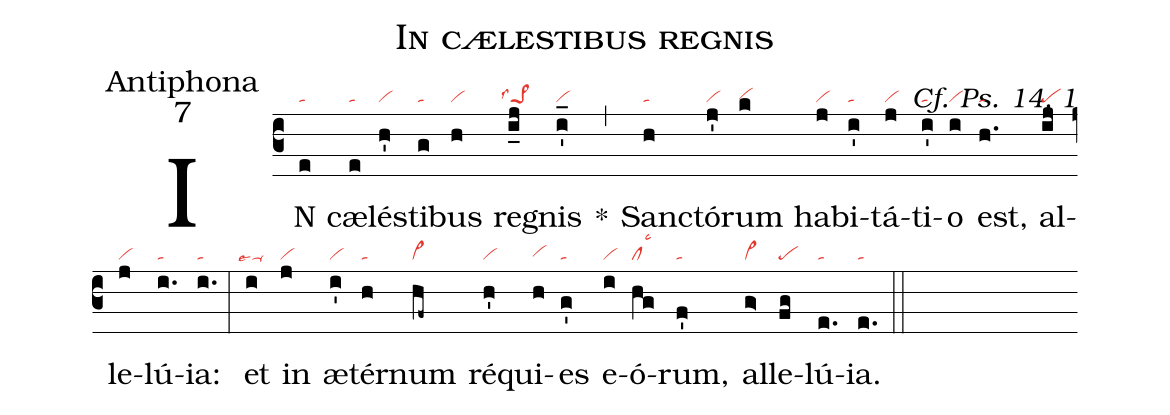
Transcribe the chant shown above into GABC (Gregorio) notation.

name: In cælestibus regnis;
office-part: Antiphona;
mode: 7;
commentary: Cf. Ps. 14, 1;
nabc-lines: 1;
%%
(c3)
IN(e|ta) cæ(e|ta)lés(h'|vi)ti(g|ta)bus(h|vi) re(i_j|``pe>1lss4)gnis(i'_|vi) *(,)
Sanc(h|ta)tó(j'|vi)rum(k|vihg) ha(j|vi)bi(i'|ta)tá(j|vi)ti(i'|ta)o(i|vi) est,(h.|ta) al(ij|pe)le(j|vi)lú(i.|ta)ia:(i.|ta) (:)
et(i|``ta-lse4) in(j|vi) æ(i'|vi)tér(h|ta)num(hf~|vi>) ré(h'|vi)qui(h|vihg)es(g'|ta) e(i|vi)ó(hg|cllsc3)rum,(f'|ta) al(g>|vi>)le(fg|pe)lú(e.|ta)ia.(e.|ta) (::)
